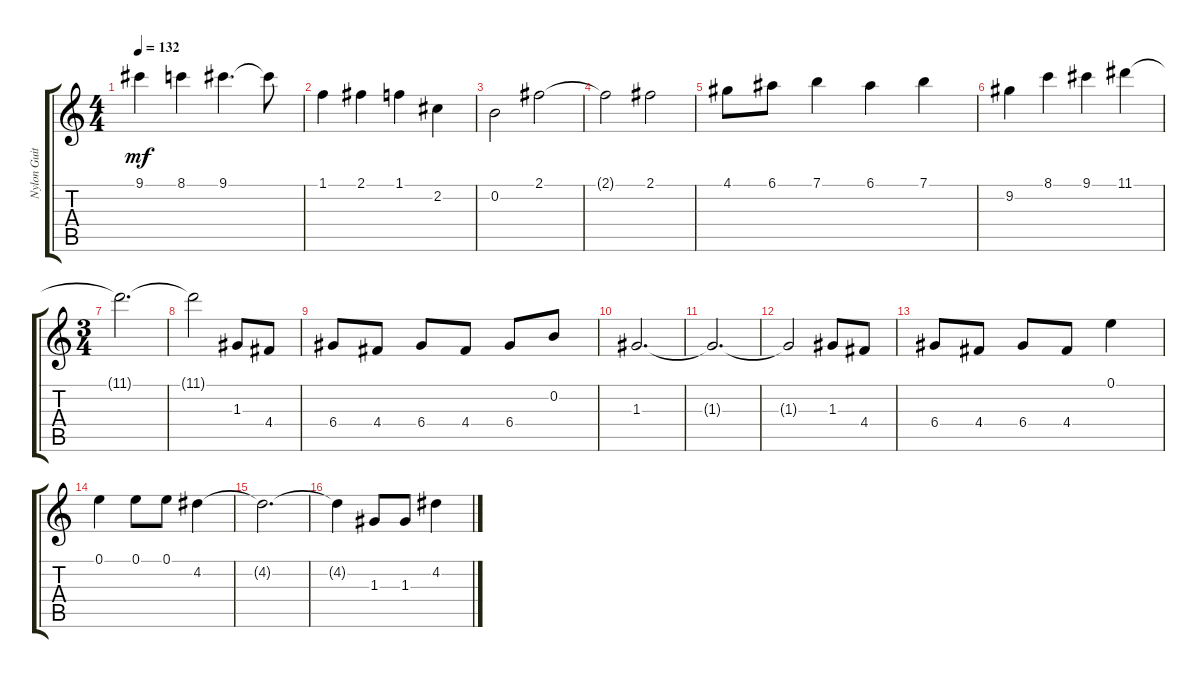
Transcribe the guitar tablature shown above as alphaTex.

\track ("Nylon Guitar" "Nylon Guit") {instrument acousticguitarnylon}
\staff {score tabs}
\tuning (E4 B3 G3 D3 A2 E2) {hide}
\ts (4 4)
\tempo 132
\clef g2
\ks c
9.1.4{dy mf} 8.1.4 9.1.4{d} 9.1{t}.8 |
1.1.4 2.1.4 1.1.4 2.2.4 |
0.2.2 2.1.2 |
2.1{t}.2 2.1.2 |
4.1.8 6.1.8 7.1.4 6.1.4 7.1.4 |
9.2.4 8.1.4 9.1.4 11.1.4 |
\ts (3 4)
11.1{t}.2{d} |
11.1{t}.2 1.3.8 4.4.8 |
6.4.8 4.4.8 6.4.8 4.4.8 6.4.8 0.2.8 |
1.3.2{d} |
1.3{t}.2{d} |
1.3{t}.2 1.3.8 4.4.8 |
6.4.8 4.4.8 6.4.8 4.4.8 0.1.4 |
0.1.4 0.1.8 0.1.8 4.2.4 |
4.2{t}.2{d} |
4.2{t}.4 1.3.8 1.3.8 4.2.4
